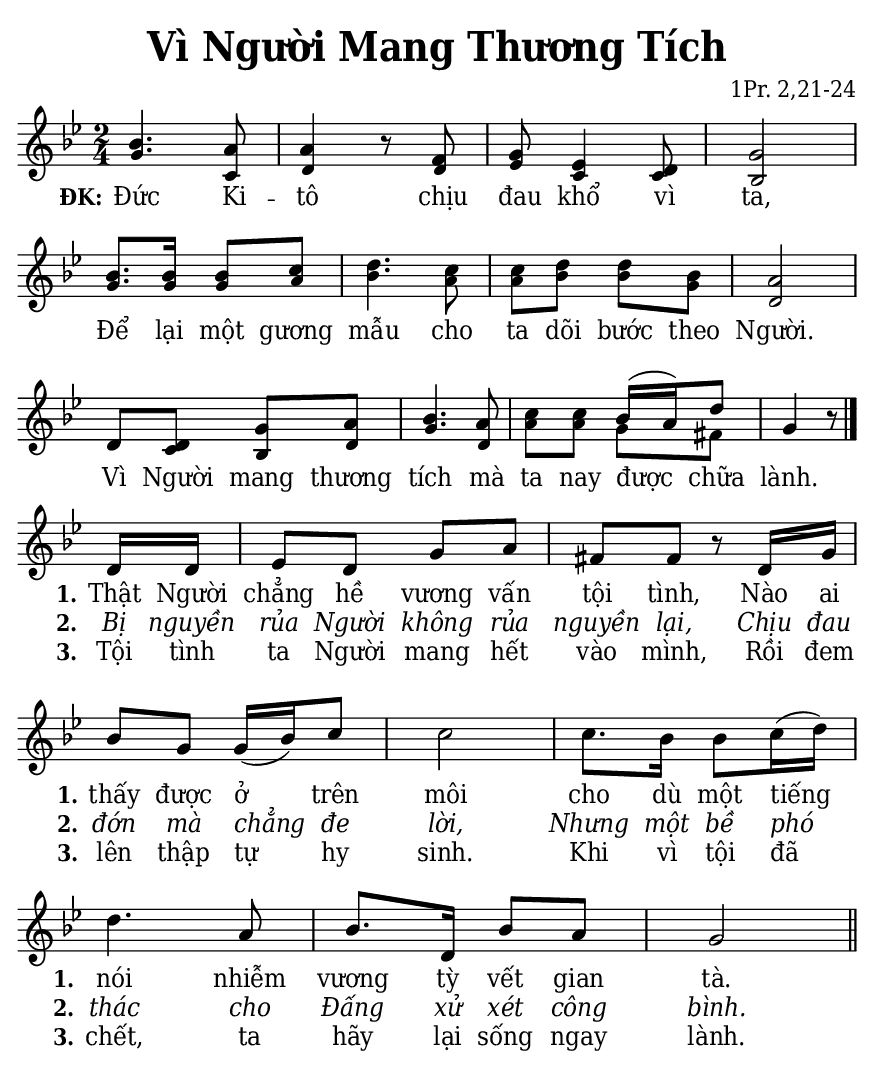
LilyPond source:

% Cài đặt chung\
\version "2.22.1"
\include "english.ly"

\header {
  title = \markup { \fontsize #1 "Vì Người Mang Thương Tích" }
  composer = "1Pr. 2,21-24"
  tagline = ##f
}

% mã nguồn cho những chức năng chưa hỗ trợ trong phiên bản lilypond hiện tại
% cung cấp bởi cộng đồng lilypond khi gửi email đến lilypond-user@gnu.org
% Đổi kích thước nốt cho bè phụ
notBePhu =
#(define-music-function (font-size music) (number? ly:music?)
   (for-some-music
     (lambda (m)
       (if (music-is-of-type? m 'rhythmic-event)
           (begin
             (set! (ly:music-property m 'tweaks)
                   (cons `(font-size . ,font-size)
                         (ly:music-property m 'tweaks)))
             #t)
           #f))
     music)
   music)

% in số phiên khúc trên mỗi dòng
#(define (add-grob-definition grob-name grob-entry)
     (set! all-grob-descriptions
           (cons ((@@ (lily) completize-grob-entry)
                  (cons grob-name grob-entry))
                 all-grob-descriptions)))

#(add-grob-definition
    'StanzaNumberSpanner
    `((direction . ,LEFT)
      (font-series . bold)
      (padding . 1.0)
      (side-axis . ,X)
      (stencil . ,ly:text-interface::print)
      (X-offset . ,ly:side-position-interface::x-aligned-side)
      (Y-extent . ,grob::always-Y-extent-from-stencil)
      (meta . ((class . Spanner)
               (interfaces . (font-interface
                              side-position-interface
                              stanza-number-interface
                              text-interface))))))

\layout {
    \context {
      \Global
      \grobdescriptions #all-grob-descriptions
    }
    \context {
      \Score
      \remove Stanza_number_align_engraver
      \consists
        #(lambda (context)
           (let ((texts '())
                 (syllables '()))
             (make-engraver
              (acknowledgers
               ((stanza-number-interface engraver grob source-engraver)
                  (set! texts (cons grob texts)))
               ((lyric-syllable-interface engraver grob source-engraver)
                  (set! syllables (cons grob syllables))))
              ((stop-translation-timestep engraver)
                 (for-each
                  (lambda (text)
                    (for-each
                     (lambda (syllable)
                       (ly:pointer-group-interface::add-grob
                        text
                        'side-support-elements
                        syllable))
                     syllables))
                  texts)
                 (set! syllables '())))))
    }
    \context {
      \Lyrics
      \remove Stanza_number_engraver
      \consists
        #(lambda (context)
           (let ((text #f)
                 (last-stanza #f))
             (make-engraver
              ((process-music engraver)
                 (let ((stanza (ly:context-property context 'stanza #f)))
                   (if (and stanza (not (equal? stanza last-stanza)))
                       (let ((column (ly:context-property context
'currentCommandColumn)))
                         (set! last-stanza stanza)
                         (if text
                             (ly:spanner-set-bound! text RIGHT column))
                         (set! text (ly:engraver-make-grob engraver
'StanzaNumberSpanner '()))
                         (ly:grob-set-property! text 'text stanza)
                         (ly:spanner-set-bound! text LEFT column)))))
              ((finalize engraver)
                 (if text
                     (let ((column (ly:context-property context
'currentCommandColumn)))
                       (ly:spanner-set-bound! text RIGHT column)))))))
      \override StanzaNumberSpanner.horizon-padding = 10000
    }
}

stanzaReminderOff =
  \temporary \override StanzaNumberSpanner.after-line-breaking =
     #(lambda (grob)
        ;; Can be replaced with (not (first-broken-spanner? grob)) in 2.23.
        (if (let ((siblings (ly:spanner-broken-into (ly:grob-original grob))))
              (and (pair? siblings)
                   (not (eq? grob (car siblings)))))
            (ly:grob-suicide! grob)))

stanzaReminderOn = \undo \stanzaReminderOff
% kết thúc mã nguồn

% Nhạc phiên khúc
nhacPhienKhucSop = \relative c'' {
  bf4. a8 |
  a4 r8 f |
  g ef4 d8 |
  g2 |
  bf8. bf16 bf8 c |
  d4. c8 |
  c d d bf |
  a2 |
  d,8 d g a |
  bf4. a8 |
  c c bf16 (a) d8 |
  g,4 r8 \bar "|." \break
  
  d16 d |
  ef8 d g a |
  fs8 fs r8 d16 g |
  bf8 g g16 (bf) c8 |
  c2 |
  c8. bf16 bf8 c16 (d) |
  d4. a8 |
  bf8. d,16 bf'8 a |
  g2 \bar "||"
}

nhacPhienKhucAlto = \relative c'' {
  g4. c,8 |
  d4 r8 d |
  ef c4 c8 |
  bf2 |
  g'8. g16 g8 a |
  bf4. a8 |
  a bf bf g |
  d2 |
  d8 c bf d |
  g4. d8 |
  a' a g [fs] |
  g4 r8
}

% Lời phiên khúc
loiPhienKhucSop = \lyrics {
  \stanzaReminderOff
  \set stanza = "ĐK:"
  Đức Ki -- tô chịu đau khổ vì ta,
  Để lại một gương mẫu cho ta dõi bước theo Người.
  Vì Người mang thương tích mà ta nay được chữa lành.
  \stanzaReminderOn
  <<
    {
      \set stanza = "1."
      Thật Người chẳng hề vương vấn tội tình,
      Nào ai thấy được ở trên môi cho dù một tiếng nói
      nhiễm vương tỳ vết gian tà.
    }
    \new Lyrics {
	    \set associatedVoice = "beSop"
	    \set stanza = "2."
      \override Lyrics.LyricText.font-shape = #'italic
	    Bị nguyền rủa Người không rủa nguyền lại,
	    Chịu đau đớn mà chẳng đe lời,
	    Nhưng một bề phó thác cho Đấng xử xét công bình.
    }
    \new Lyrics {
	    \set associatedVoice = "beSop"
	    \set stanza = "3."
	    Tội tình ta Người mang hết vào mình,
	    Rồi đem lên thập tự hy sinh.
	    Khi vì tội đã chết, ta hãy lại sống ngay lành.
    }
  >>
}

% Dàn trang
\paper {
  #(set-paper-size "a5")
  top-margin = 3\mm
  bottom-margin = 3\mm
  left-margin = 3\mm
  right-margin = 3\mm
  indent = #0
  #(define fonts
	 (make-pango-font-tree "Deja Vu Serif Condensed"
	 		       "Deja Vu Serif Condensed"
			       "Deja Vu Serif Condensed"
			       (/ 20 20)))
  print-page-number = ##f
  system-system-spacing = #'((basic-distance . 0.1) (padding . 3))
}

TongNhip = {
  \key bf \major \time 2/4
  \set Timing.beamExceptions = #'()
  \set Timing.baseMoment = #(ly:make-moment 1/4)
}

\score {
  \new ChoirStaff <<
    \new Staff \with {
        \consists "Merge_rests_engraver"
        printPartCombineTexts = ##f
      }
      <<
      \new Voice \TongNhip \partCombine 
        \nhacPhienKhucSop
        \notBePhu -1 { \nhacPhienKhucAlto }
      \new NullVoice = beSop \nhacPhienKhucSop
      \new Lyrics \lyricsto beSop \loiPhienKhucSop
      >>
  >>
  \layout {
    \override Lyrics.LyricSpace.minimum-distance = #1.5
    \override Score.BarNumber.break-visibility = ##(#f #f #f)
    \override Score.SpacingSpanner.uniform-stretching = ##t
  } 
}
